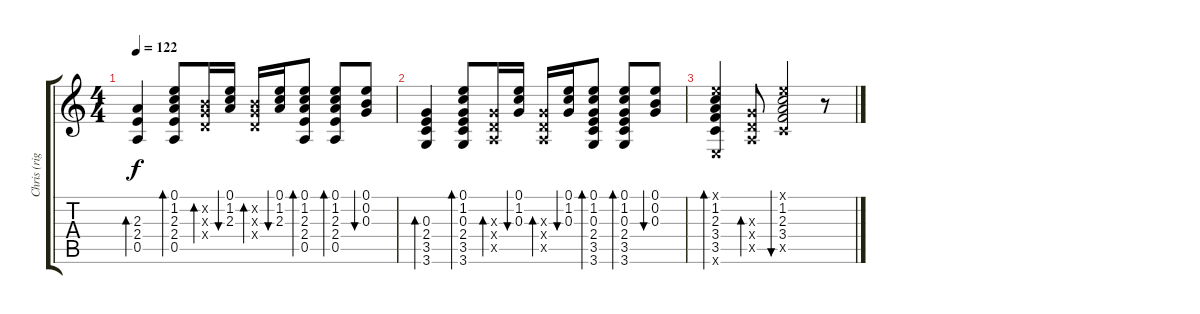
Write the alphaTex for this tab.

\track ("Chris (right)" "Chris (rig") {instrument acousticguitarsteel}
\staff {score tabs}
\tuning (E4 B3 G3 D3 A2 E2) {hide}
\ts (4 4)
\tempo 122
\clef g2
\ks c
(2.3 2.4 0.5).4{bd 30 dy f} (0.1 1.2 2.3 2.4 0.5).8{bd 30} (0.2{x} 0.3{x} 0.4{x}).16{bd 30} (0.1 1.2 2.3).16{bu 30} (0.2{x} 0.3{x} 0.4{x}).16{bd 30} (0.1 1.2 2.3).16{bu 30} (0.1 1.2 2.3 2.4 0.5).8{bd 30} (0.1 1.2 2.3 2.4 0.5).8{bd 30} (0.1 0.2 0.3).8{bu 60} |
(0.3 2.4 3.5 3.6).4{bd 30} (0.1 1.2 0.3 2.4 3.5 3.6).8{bd 30} (0.3{x} 0.4{x} 0.5{x}).16{bd 30} (0.1 1.2 0.3).16{bu 30} (0.3{x} 0.4{x} 0.5{x}).16{bd 30} (0.1 1.2 0.3).16{bu 30} (0.1 1.2 0.3 2.4 3.5 3.6).8{bd 30} (0.1 1.2 0.3 2.4 3.5 3.6).8{bd 30} (0.1 0.2 0.3).8{bu 60} |
(0.1{x} 1.2 2.3 3.4 3.5 0.6{x}).4{bd 60} (0.3{x} 0.4{x} 0.5{x}).8{bd 60} (0.1{x} 1.2 2.3 3.4 3.5{x}).2{bu 60} r.8
